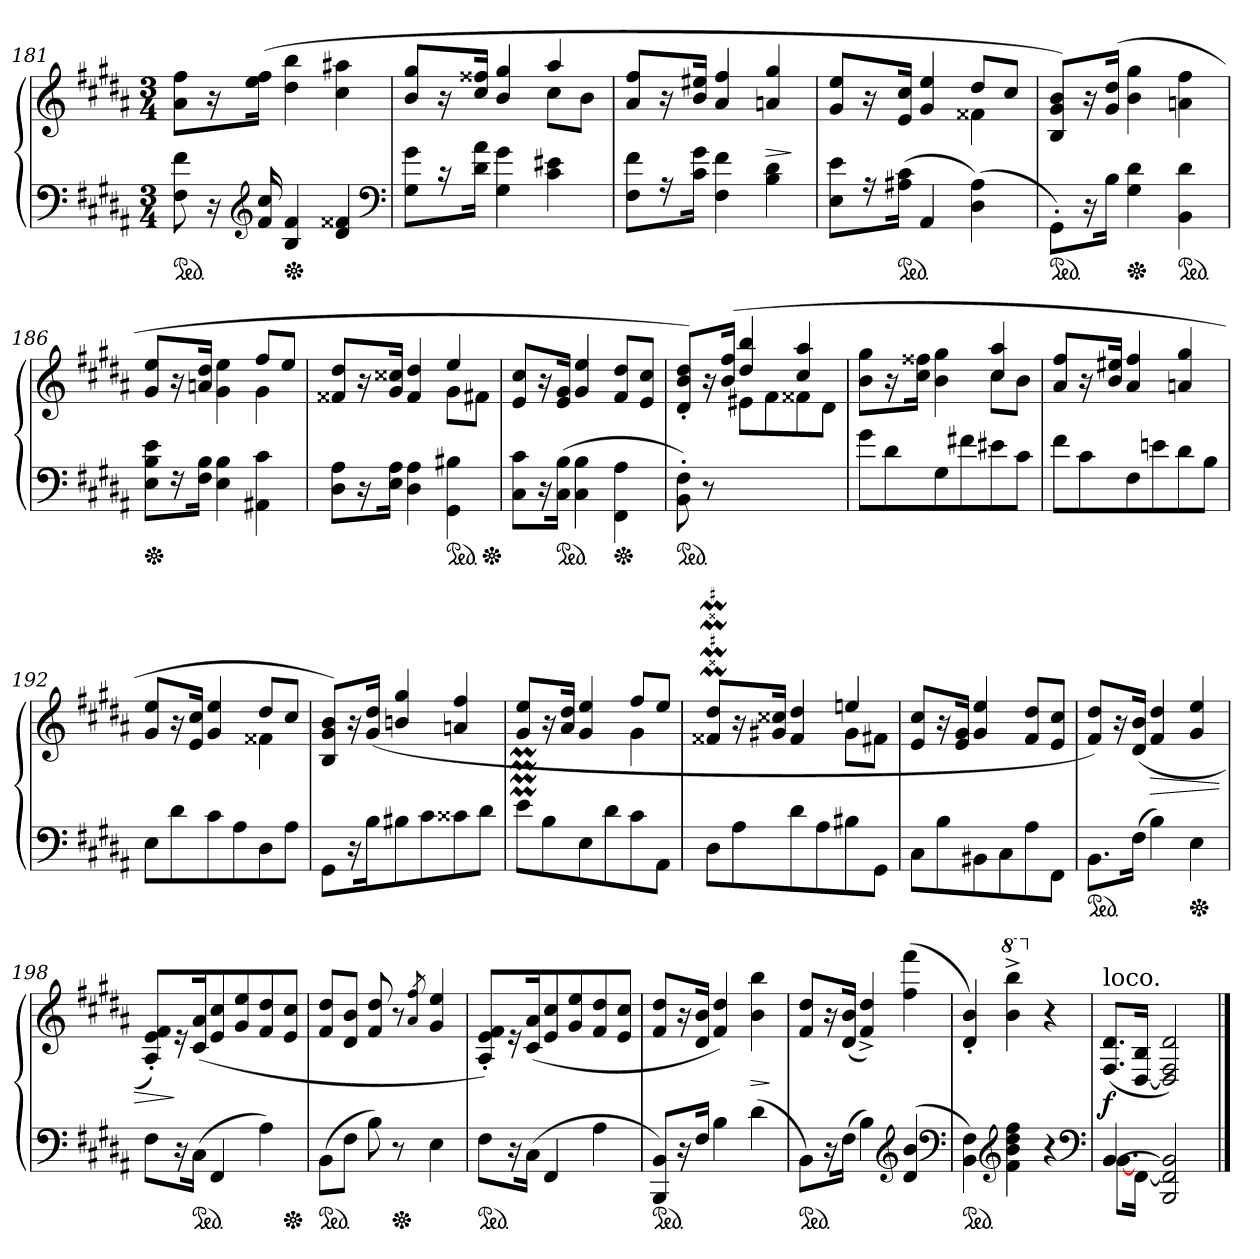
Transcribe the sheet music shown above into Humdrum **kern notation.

**kern	**kern	**dynam
*part1	*part1	*part1
*staff2	*staff1	*staff1/2
*clefF4	*clefG2	*
*k[f#c#g#d#a#]	*k[f#c#g#d#a#]	*
*M3/4	*M3/4	*
*ped	*	*
=181	=181	=181
8F# 8f#	8a# 8ff#L	.
16r	16r	.
*clefG2	*	*
16f# 16cc#	(>16ee 16ff#Jk	.
*Xped	*	*
4B 4f#	4dd# 4bb	.
4d# 4f##X	4cc# 4aa#X	.
*clefF4	*	*
=182	=182	=182
*	*^	*
8G#\ 8g#\L	2ryy	8b/ 8gg#/L	.
16r	.	16r	.
16d#\ 16a#\Jk	.	16cc# 16ff##XJk	.
4G#\ 4g#\	.	4b/ 4gg#/	.
4c# 4e#X	4aa#	8cc#L	.
.	.	8bJ	.
*	*v	*v	*
=183	=183	=183
8F#\ 8f#\L	8a#/ 8ff#/L	.
16r	16r	.
16c#\ 16g#\Jk	16b/ 16ee#X/Jk	.
4F#\ 4f#\	4a#/ 4ff#/	.
4B 4d#	4an/ 4gg#/	>
.	.	]
=184	=184	=184
*	*^	*
8E 8eL	8g#/ 8ee/L	2ryy	.
16r	16r	.	.
*ped	*	*	*
(16A#X 16c#Jk	16e 16cc#Jk	.	.
4AA#	4g#/ 4ee/	.	.
(4D# 4A#)	8dd#L	4f##X	.
.	8cc#J	.	.
*	*v	*v	*
=185	=185	=185
*ped	*	*
8GG#'L)	8B 8g# 8bL)	.
16r	16r	.
16BJk	(>16g# 16dd#Jk	.
*Xped	*	*
4G# 4d#	4b 4gg#	.
*ped	*	*
4BB 4d#	4an 4ff#	.
=186	=186	=186
*	*^	*
*Xped	*	*	*
8E 8B 8eL	8g#/ 8ee/L	2ryy	.
16r	16r	.	.
16F# 16BJk	16an 16dd#Jk	.	.
4E 4B	4g# 4ee	.	.
4AA#X 4c#	8ff#L	4g#	.
.	8eeJ	.	.
=187	=187	=187	=187
8D# 8A#L	8f##X/ 8dd#/L	2ryy	.
16r	16r	.	.
16E 16A#Jk	16g# 16cc##XJk	.	.
4D# 4A#	4f## 4dd#	.	.
*ped	*	*	*
4GG# 4B#X	4ee	8g#L	.
.	.	8f#XJ	.
*Xped	*	*	*
*	*v	*v	*
=188	=188	=188
8C# 8c#L	8e/ 8cc#/L	.
16r	16r	.
*ped	*	*
(>16C# 16BJk	16e 16g#Jk	.
4C# 4B	4g#/ 4ee/	.
*Xped	*	*
4FF#\ 4A#\	8f# 8dd#L	.
.	8e 8cc#J	.
=189	=189	=189
*	*^	*
*ped	*	*	*
8BB'> 8F#'>)	4ryy	8d#'</ 8b'</ 8dd#'</L)	.
8r	.	16r	.
.	.	(>16b 16ff#Jk	.
2ryy	8e#X\L	4dd#/ 4bb/	.
.	8f#	.	.
.	8f##X	4cc#/ 4aa#/	.
.	8d#J	.	.
=190	=190	=190	=190
8g#\L	8b 8gg#L	2ryy	.
8d#\	16r	.	.
.	16cc# 16ff##XJk	.	.
8G#	4b 4gg#	.	.
8f#X	.	.	.
8e#X	4cc# 4aa#	8cc#L	.
8c#\J	.	8bJ	.
*	*v	*v	*
=191	=191	=191
8f#L	8a#/ 8ff#/L	.
8c#	16r	.
.	16b 16ee#XJk	.
8F#	4a#/ 4ff#/	.
8en	.	.
8d#	4an/ 4gg#/	.
8BJ	.	.
=192	=192	=192
*	*^	*
8EL	2ryy	8g# 8eeL	.
8d#	.	16r	.
.	.	16e 16cc#Jk	.
8c#	.	4g#/ 4ee/	.
8A#	.	.	.
8D#	8dd#L	4f##X	.
8A#J	8cc#J	.	.
*	*v	*v	*
=193	=193	=193
8GG#L	8B/ 8g#/ 8b/L)	.
16r	16r	.
16BK	(>16g# 16dd#Jk	.
8B#X	4bn/ 4gg#/	.
8c#	.	.
8c##X	4an/ 4ff#/	.
8d#J	.	.
=194	=194	=194
*	*^	*
8eL	2ryy	8g#M/ 8eeM/L	.
8B	.	16r	.
.	.	16a# 16dd#Jk	.
8E	.	4g#/ 4ee/	.
8d#	.	.	.
8c#	8ff#L	4g#	.
8AA#J	8eeJ	.	.
=195	=195	=195	=195
8D#L	8f##XM/ 8dd#M/L	2ryy	.
8A#	16r	.	.
.	16g# 16cc##XJk	.	.
8d#	4f## 4dd#	.	.
8A#	.	.	.
8B#X	4ee	8g#L	.
8GG#J	.	8f#XJ	.
*	*v	*v	*
=196	=196	=196
8C#L	8e/ 8cc#/L	.
8B	16r	.
.	16e 16g#Jk	.
8BB#X	4g#/ 4ee/	.
8C#	.	.
8A#	8f# 8dd#L	.
8FF#J	8e 8cc#J	.
=197	=197	=197
*ped	*	*
8.BBL	8f# 8dd#L)	.
.	16r	.
(16F#Jk	(>16d# 16bJk	.
4B)	4f# 4dd#	>
*Xped	*	*
4E	4g#/ 4ee/	.
=198	=198	=198
8F#L	8A#'>/ 8e'>/ 8f#'>/L)	.
16r	16r	]
*ped	*	*
(16C#Jk	(>16c# 16a#K	.
4FF#	8e 8cc#	.
.	8g# 8ee	.
4A#)	8f# 8dd#	.
*Xped	*	*
.	8e 8cc#J	.
=199	=199	=199
*ped	*	*
(8BBL	8f# 8dd#L	.
8F#J	8d# 8bJ	.
8B)	8f# 8dd#	.
*Xped	*	*
8r	8r	.
.	8qa#/ 8qff#/	.
4E	4g#/ 4ee/	.
=200	=200	=200
*ped	*	*
8F#\L	8A#'>/ 8e'>/ 8f#'>/L)	.
16r	16r	.
(>16C#Jk	(>16c# 16a#K	.
4FF#	8e 8cc#	.
.	8g# 8ee	.
4A#	8f# 8dd#	.
.	8e 8cc#J	.
=201	=201	=201
*ped	*	*
8BBB/ 8BB/L)	8f# 8dd#L	.
16r	16r	.
16F#Jk	16d# 16bJk	.
4B	4f# 4dd#)	.
(4d#	4b 4bb	>
.	.	]
=202	=202	=202
*ped	*	*
8BBL)	8f# 8dd#L	.
16r	16r	.
(16F#Jk	(>16d# 16bJk	.
4B)	4f#^ 4dd#^)	.
*clefG2	*	*
(<4d# 4b	(4ff# 4fff#	.
*clefF4	*	*
=203	=203	=203
*ped	*	*
4BB 4F#)	4d#'< 4b'<)	.
*clefG2	*	*
*	*8va	*
4f# 4b 4dd# 4ff#	4bb^< 4bbb^<	.
*	*X8va	*
4r	4r	.
*clefF4	*	*
=204	=204	=204
*^	*	*
!	!	!LO:TX:a:t=loco.	!
[4BB	[8.BBL	(>8.F#/ 8.d#/L	f
.	[16FF#Jk	[16D#/ 16B/Jk	.
2ryy	2BBB 2FF#] 2BB]	2D#]/ 2F#/ 2d#/)	.
*v	*v	*	*
==	==	==
*-	*-	*-
